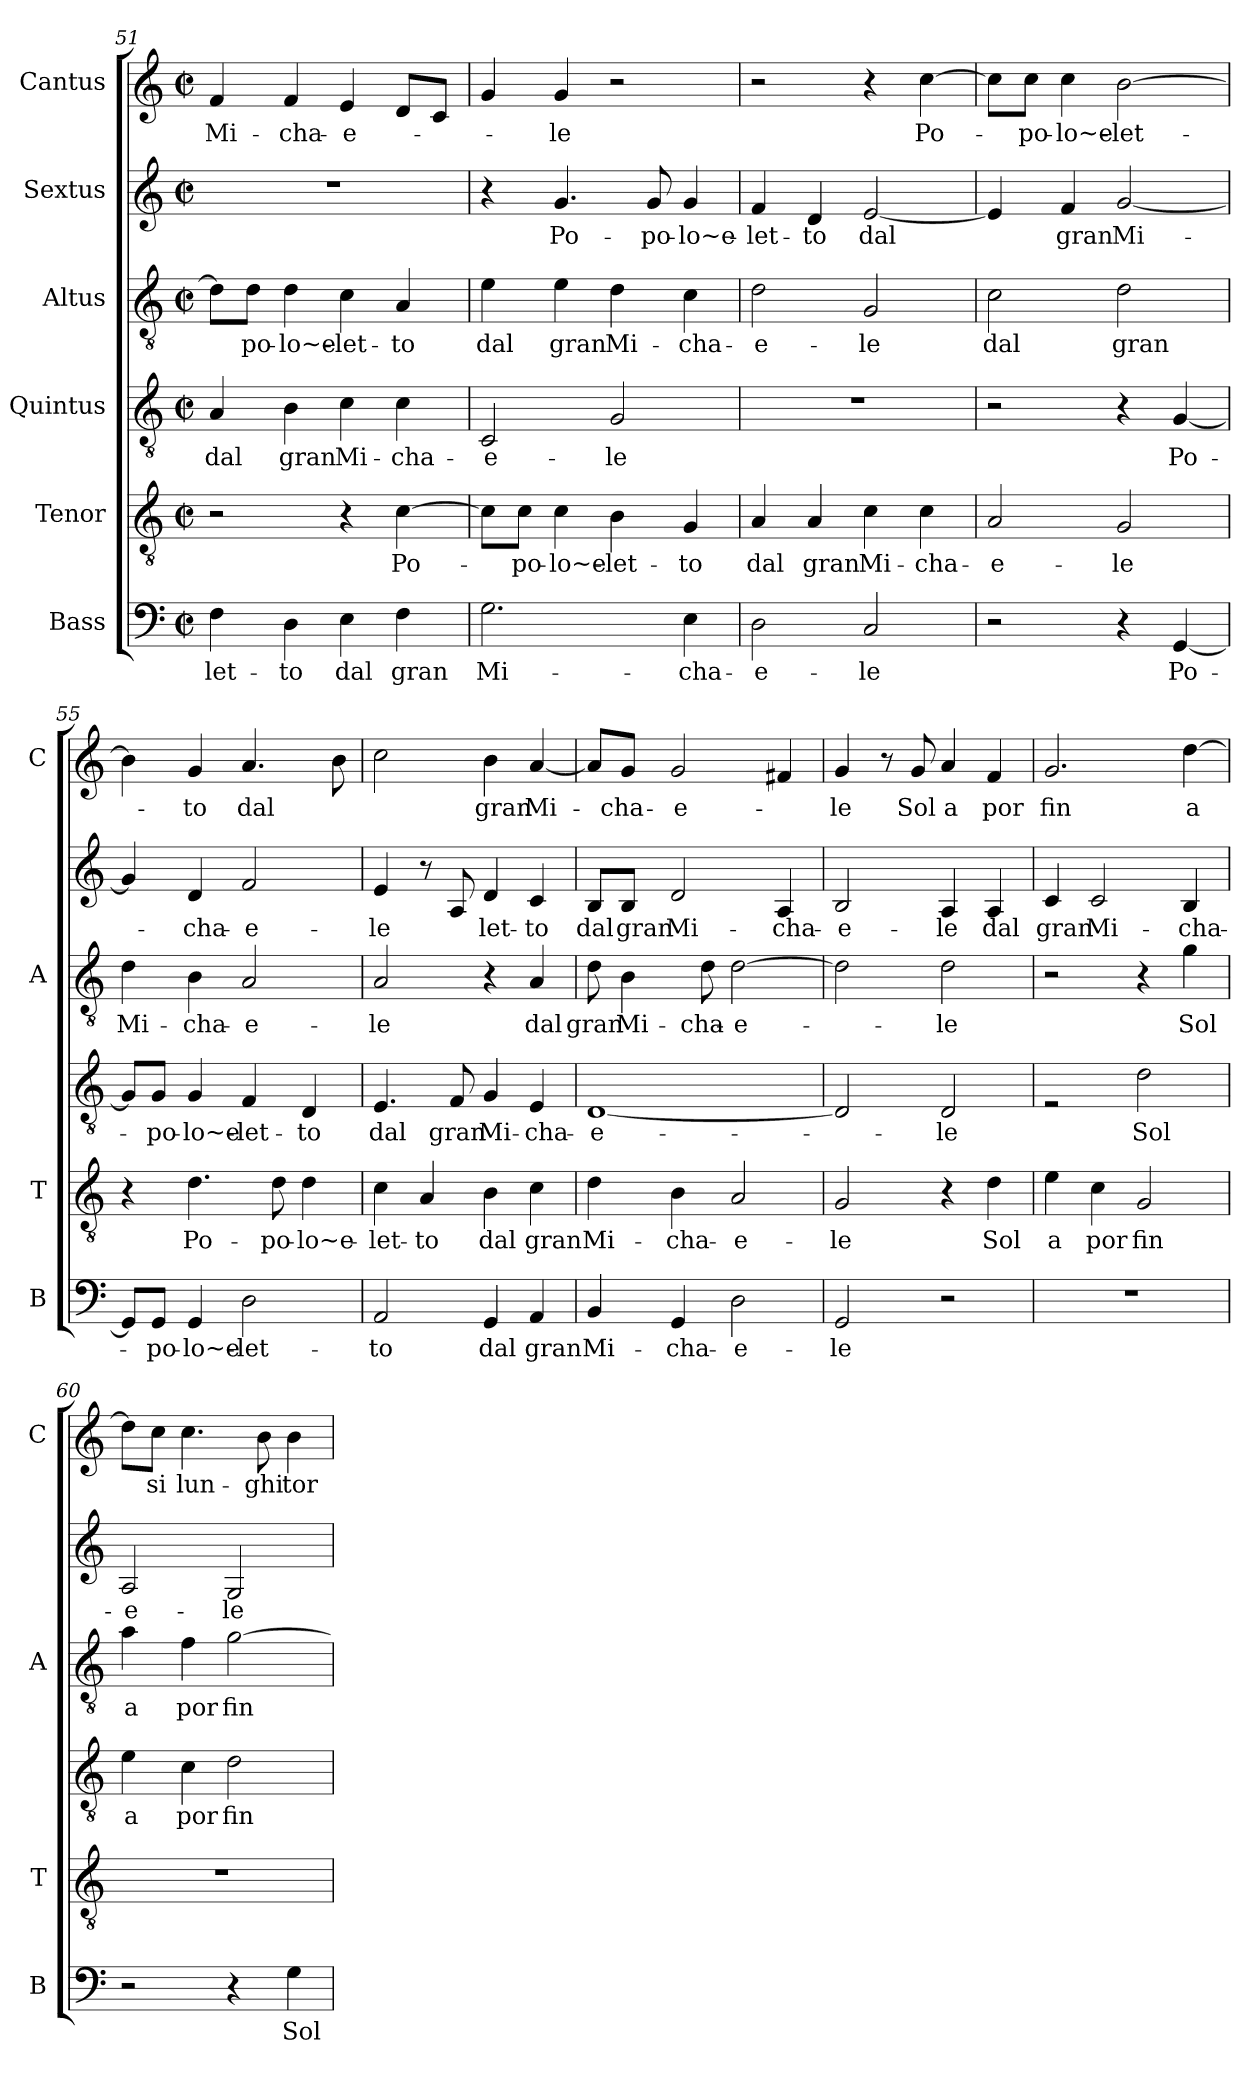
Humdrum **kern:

**kern	**text	**kern	**text	**kern	**text	**kern	**text	**kern	**text	**kern	**text
*part6	*part6	*part5	*part5	*part4	*part4	*part3	*part3	*part2	*part2	*part1	*part1
*staff6	*staff6	*staff5	*staff5	*staff4	*staff4	*staff3	*staff3	*staff2	*staff2	*staff1	*staff1
*I"Bass	*	*I"Tenor	*	*I"Quintus	*	*I"Altus	*	*I"Sextus	*	*I"Cantus	*
*I'B	*	*I'T	*	*	*	*I'A	*	*	*	*I'C	*
!!LO:PB:g=z
*clefF4	*	*clefGv2	*	*clefGv2	*	*clefGv2	*	*clefG2	*	*clefG2	*
*k[]	*	*k[]	*	*k[]	*	*k[]	*	*k[]	*	*k[]	*
*C:	*	*C:	*	*C:	*	*C:	*	*C:	*	*C:	*
*M2/2	*	*M2/2	*	*M2/2	*	*M2/2	*	*M2/2	*	*M2/2	*
*met(c|)	*	*met(c|)	*	*met(c|)	*	*met(c|)	*	*met(c|)	*	*met(c|)	*
=51	=51	=51	=51	=51	=51	=51	=51	=51	=51	=51	=51
4F\	-let-	2r	.	4A/	dal	8d\L]	.	1r	.	4f/	Mi-
.	.	.	.	.	.	8d\J	-po-	.	.	.	.
4D\	-to	.	.	4B\	gran	4d\	-lo~e-	.	.	4f/	-cha-
4E\	dal	4r	.	4c\	Mi-	4c\	-let-	.	.	4e/	-e-
4F\	gran	[4c\	Po-	4c\	-cha-	4A/	-to	.	.	8d/L	.
.	.	.	.	.	.	.	.	.	.	8c/J	.
=52	=52	=52	=52	=52	=52	=52	=52	=52	=52	=52	=52
2.G\	Mi-	8c\L]	.	2C/	-e-	4e\	dal	4r	.	4g/	.
.	.	8c\J	-po-	.	.	.	.	.	.	.	.
.	.	4c\	-lo~e-	.	.	4e\	gran	4.g/	Po-	4g/	-le
.	.	4B\	-let-	2G/	-le	4d\	Mi-	.	.	2r	.
.	.	.	.	.	.	.	.	8g/	-po-	.	.
4E\	-cha-	4G/	-to	.	.	4c\	-cha-	4g/	-lo~e-	.	.
=53	=53	=53	=53	=53	=53	=53	=53	=53	=53	=53	=53
2D\	-e-	4A/	dal	1r	.	2d\	-e-	4f/	-let-	2r	.
.	.	4A/	gran	.	.	.	.	4d/	-to	.	.
2C/	-le	4c\	Mi-	.	.	2G/	-le	[2e/	dal	4r	.
.	.	4c\	-cha-	.	.	.	.	.	.	[4cc\	Po-
=54	=54	=54	=54	=54	=54	=54	=54	=54	=54	=54	=54
2r	.	2A/	-e-	2r	.	2c\	dal	4e/]	.	8cc\L]	.
.	.	.	.	.	.	.	.	.	.	8cc\J	-po-
.	.	.	.	.	.	.	.	4f/	gran	4cc\	-lo~e-
4r	.	2G/	-le	4r	.	2d\	gran	[2g/	Mi-	[2b\	-let-
[4GG/	Po-	.	.	[4G/	Po-	.	.	.	.	.	.
!!LO:LB:g=z
=55	=55	=55	=55	=55	=55	=55	=55	=55	=55	=55	=55
8GG/L]	.	4r	.	8G/L]	.	4d\	Mi-	4g/]	.	4b\]	.
8GG/J	-po-	.	.	8G/J	-po-	.	.	.	.	.	.
4GG/	-lo~e-	4.d\	Po-	4G/	-lo~e-	4B\	-cha-	4d/	-cha-	4g/	-to
2D\	-let-	.	.	4F/	-let-	2A/	-e-	2f/	-e-	4.a/	dal
.	.	8d\	-po-	.	.	.	.	.	.	.	.
.	.	4d\	-lo~e-	4D/	-to	.	.	.	.	.	.
.	.	.	.	.	.	.	.	.	.	8b\	.
=56	=56	=56	=56	=56	=56	=56	=56	=56	=56	=56	=56
2AA/	-to	4c\	-let-	4.E/	dal	2A/	-le	4e/	-le	2cc\	.
.	.	4A/	-to	.	.	.	.	8r	.	.	.
.	.	.	.	8F/	gran	.	.	8A/	.	.	.
4GG/	dal	4B\	dal	4G/	Mi-	4r	.	4d/	let-	4b\	gran
4AA/	gran	4c\	gran	4E/	-cha-	4A/	dal	4c/	-to	[4a/	Mi-
=57	=57	=57	=57	=57	=57	=57	=57	=57	=57	=57	=57
4BB/	Mi-	4d\	Mi-	[1D	-e-	8d\	gran	8B/L	dal	8a/L]	.
.	.	.	.	.	.	4B\	Mi-	8B/J	gran	8g/J	-cha-
4GG/	-cha-	4B\	-cha-	.	.	.	.	2d/	Mi-	2g/	-e-
.	.	.	.	.	.	8d\	-cha-	.	.	.	.
2D\	-e-	2A/	-e-	.	.	[2d\	-e-	.	.	.	.
.	.	.	.	.	.	.	.	4A/	-cha-	4f#X/	.
=58	=58	=58	=58	=58	=58	=58	=58	=58	=58	=58	=58
2GG/	-le	2G/	-le	2D/]	.	2d\]	.	2B/	-e-	4g/	-le
.	.	.	.	.	.	.	.	.	.	8r	.
.	.	.	.	.	.	.	.	.	.	8g/	Sol
2r	.	4r	.	2D/	-le	2d\	-le	4A/	-le	4a/	a
.	.	4d\	Sol	.	.	.	.	4A/	dal	4f/	por
!!LO:PB:g=z
=59	=59	=59	=59	=59	=59	=59	=59	=59	=59	=59	=59
1r	.	4e\	a	2rE	.	2r	.	4c/	gran	2.g/	fin
.	.	4c\	por	.	.	.	.	2c/	Mi-	.	.
.	.	2G/	fin	2d\	Sol	4r	.	.	.	.	.
.	.	.	.	.	.	4g\	Sol	4B/	-cha-	[4dd\	a
=60	=60	=60	=60	=60	=60	=60	=60	=60	=60	=60	=60
2r	.	1r	.	4e\	a	4a\	a	2A/	-e-	8dd\L]	.
.	.	.	.	.	.	.	.	.	.	8cc\J	si
.	.	.	.	4c\	por	4f\	por	.	.	4.cc\	lun-
4r	.	.	.	2d\	fin	[2g\	fin	2G/	-le	.	.
.	.	.	.	.	.	.	.	.	.	8b\	-ghi
4G\	Sol	.	.	.	.	.	.	.	.	4b\	tor-
=	=	=	=	=	=	=	=	=	=	=	=
*-	*-	*-	*-	*-	*-	*-	*-	*-	*-	*-	*-
